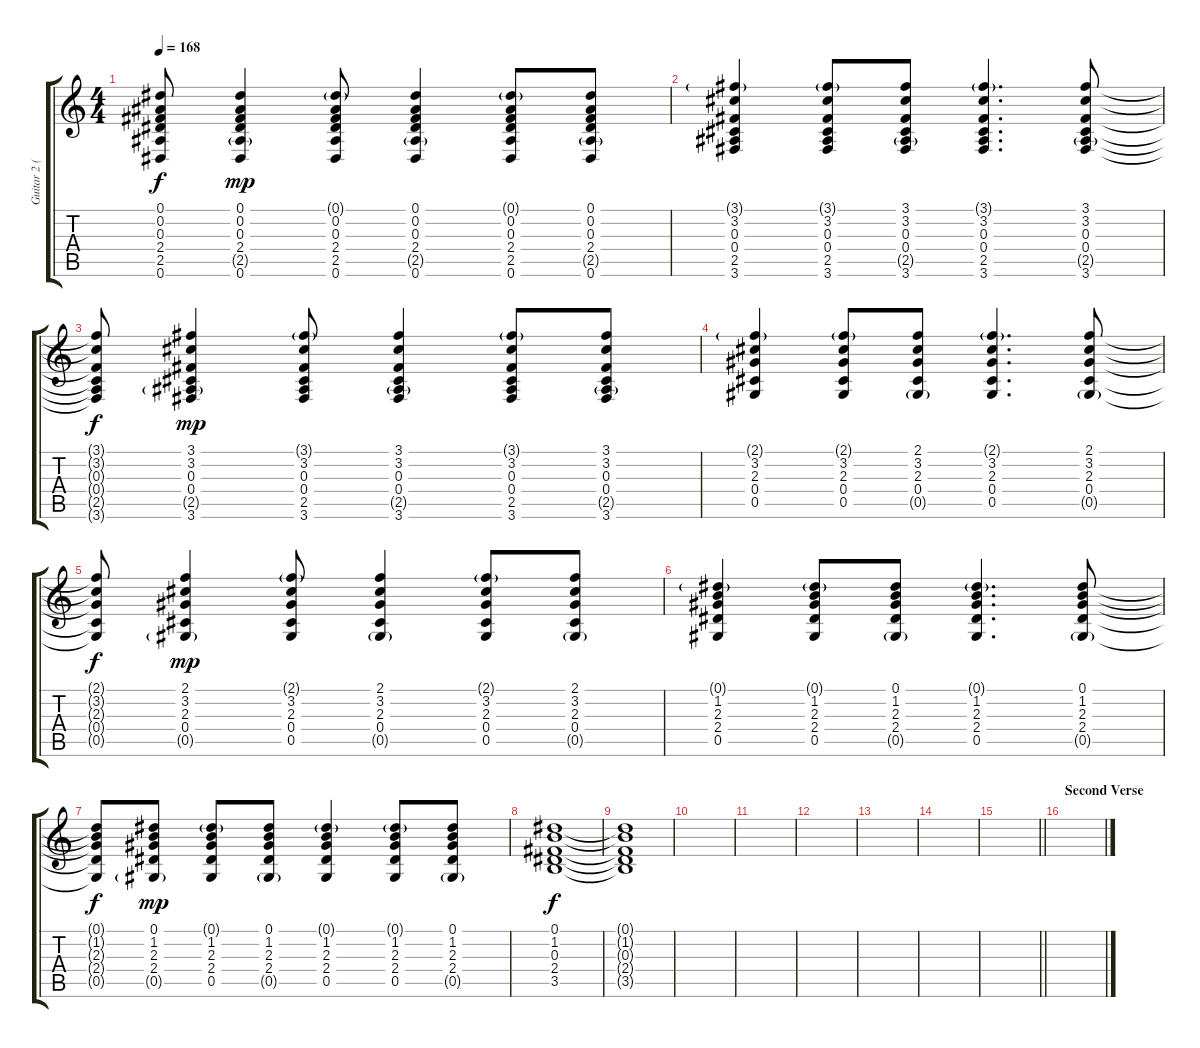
\track ("Guitar 2 (Elec)" "Guitar 2 (") {instrument electricguitarclean}
\staff {score tabs}
\tuning (Eb4 Bb3 Gb3 Db3 Ab2 Eb2) {hide}
\ts (4 4)
\tempo 168
\clef g2
\ks c
(0.1{t} 0.2{t} 0.3{t} 2.4{t} 2.5{t} 0.6{t}).8{dy f} (0.1 0.2 0.3 2.4 2.5{g} 0.6).4{dy mp} (0.1{g} 0.2 0.3 2.4 2.5 0.6).8 (0.1 0.2 0.3 2.4 2.5{g} 0.6).4 (0.1{g} 0.2 0.3 2.4 2.5 0.6).8 (0.1 0.2 0.3 2.4 2.5{g} 0.6).8 |
(3.1{g} 3.2 0.3 0.4 2.5 3.6).4 (3.1{g} 3.2 0.3 0.4 2.5 3.6).8 (3.1 3.2 0.3 0.4 2.5{g} 3.6).8 (3.1{g} 3.2 0.3 0.4 2.5 3.6).4{d} (3.1 3.2 0.3 0.4 2.5{g} 3.6).8 |
(3.1{t} 3.2{t} 0.3{t} 0.4{t} 2.5{t} 3.6{t}).8{dy f} (3.1 3.2 0.3 0.4 2.5{g} 3.6).4{dy mp} (3.1{g} 3.2 0.3 0.4 2.5 3.6).8 (3.1 3.2 0.3 0.4 2.5{g} 3.6).4 (3.1{g} 3.2 0.3 0.4 2.5 3.6).8 (3.1 3.2 0.3 0.4 2.5{g} 3.6).8 |
(2.1{g} 3.2 2.3 0.4 0.5).4 (2.1{g} 3.2 2.3 0.4 0.5).8 (2.1 3.2 2.3 0.4 0.5{g}).8 (2.1{g} 3.2 2.3 0.4 0.5).4{d} (2.1 3.2 2.3 0.4 0.5{g}).8 |
(2.1{t} 3.2{t} 2.3{t} 0.4{t} 0.5{t}).8{dy f} (2.1 3.2 2.3 0.4 0.5{g}).4{dy mp} (2.1{g} 3.2 2.3 0.4 0.5).8 (2.1 3.2 2.3 0.4 0.5{g}).4 (2.1{g} 3.2 2.3 0.4 0.5).8 (2.1 3.2 2.3 0.4 0.5{g}).8 |
(0.1{g} 1.2 2.3 2.4 0.5).4 (0.1{g} 1.2 2.3 2.4 0.5).8 (0.1 1.2 2.3 2.4 0.5{g}).8 (0.1{g} 1.2 2.3 2.4 0.5).4{d} (0.1 1.2 2.3 2.4 0.5{g}).8 |
(0.1{t} 1.2{t} 2.3{t} 2.4{t} 0.5{t}).8{dy f} (0.1 1.2 2.3 2.4 0.5{g}).8{dy mp} (0.1{g} 1.2 2.3 2.4 0.5).8 (0.1 1.2 2.3 2.4 0.5{g}).8 (0.1{g} 1.2 2.3 2.4 0.5).4 (0.1{g} 1.2 2.3 2.4 0.5).8 (0.1 1.2 2.3 2.4 0.5{g}).8 |
(0.1 1.2 0.3 2.4 3.5).1{dy f} |
(0.1{t} 1.2{t} 0.3{t} 2.4{t} 3.5{t}).1 |
|
|
|
|
|
\barLineRight lightlight
|
\section ("" "Second Verse")
